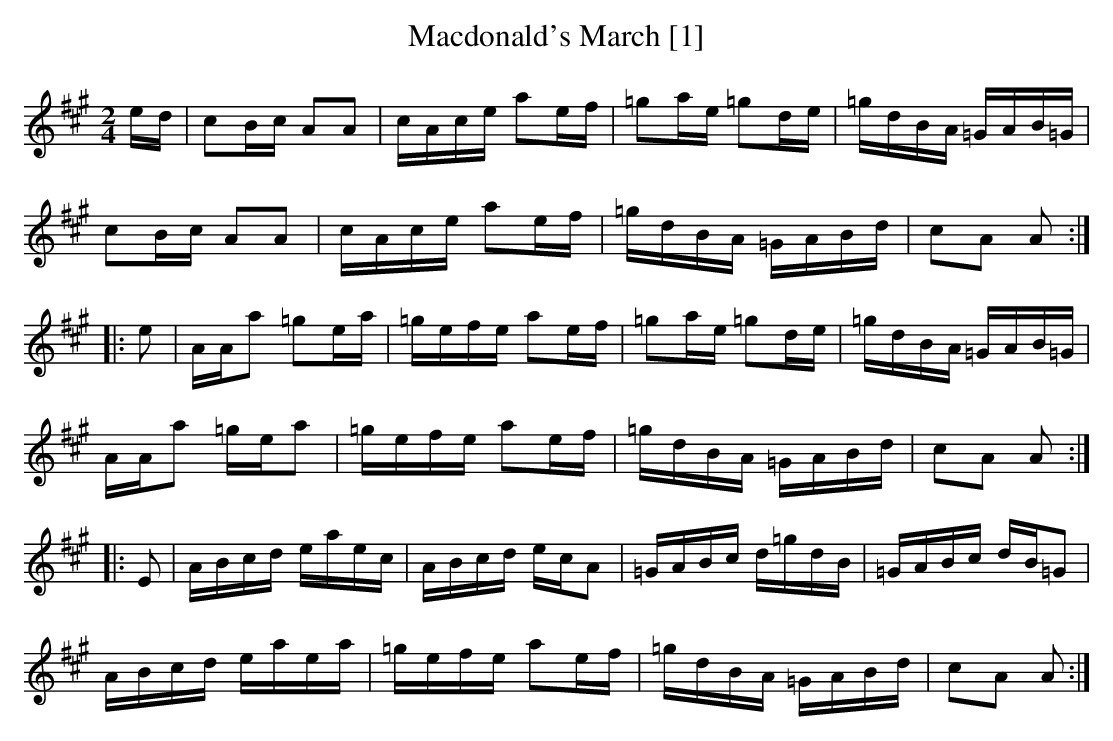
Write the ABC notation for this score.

X:1
T:Macdonald's March [1]
M:2/4
L:1/16
K:A
ed|c2Bc A2A2|cAce a2ef|=g2ae =g2de|=gdBA =GAB=G|
c2Bc A2A2|cAce a2ef|=gdBA =GABd|c2A2 A2:|
|:e2|AAa2 =g2ea|=gefe a2ef|=g2ae =g2de|=gdBA =GAB=G|
AAa2 =gea2|=gefe a2ef|=gdBA =GABd|c2A2 A2:|
|:E2|ABcd eaec|ABcd ecA2|=GABc d=gdB|=GABc dB=G2|
ABcd eaea|=gefe a2ef|=gdBA =GABd|c2A2 A2:|]
